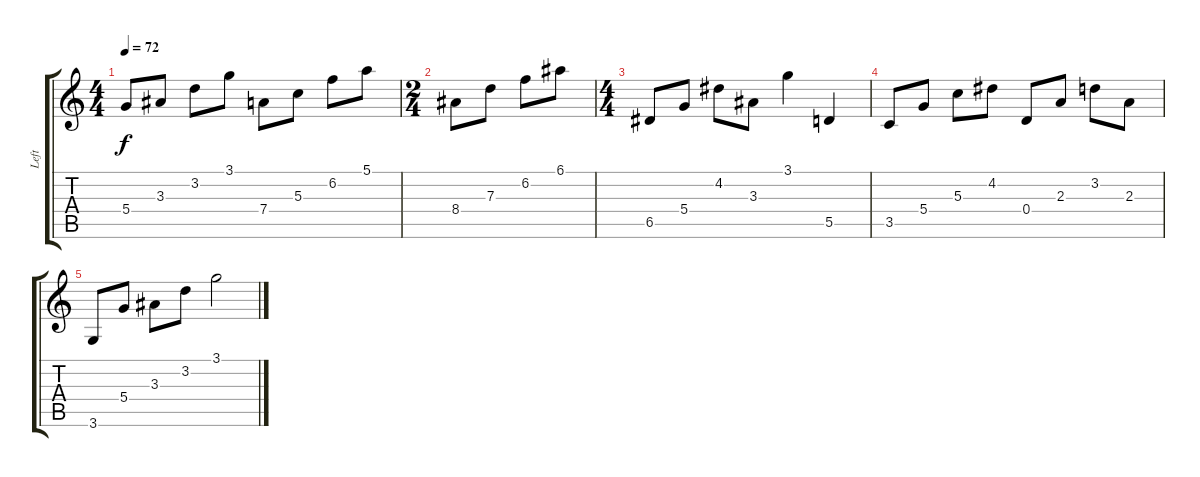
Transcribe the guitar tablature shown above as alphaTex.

\track ("Left" "Left") {instrument acousticguitarsteel}
\staff {score tabs}
\tuning (E4 B3 G3 D3 A2 E2) {hide}
\ts (4 4)
\tempo 72
\clef g2
\ks c
5.4.8{dy f} 3.3.8 3.2.8 3.1.8 7.4.8 5.3.8 6.2.8 5.1.8 |
\ts (2 4)
8.4.8 7.3.8 6.2.8 6.1.8 |
\ts (4 4)
6.5.8 5.4.8 4.2.8 3.3.8 3.1.4 5.5.4 |
3.5.8 5.4.8 5.3.8 4.2.8 0.4.8 2.3.8 3.2.8 2.3.8 |
3.6.8 5.4.8 3.3.8 3.2.8 3.1.2
